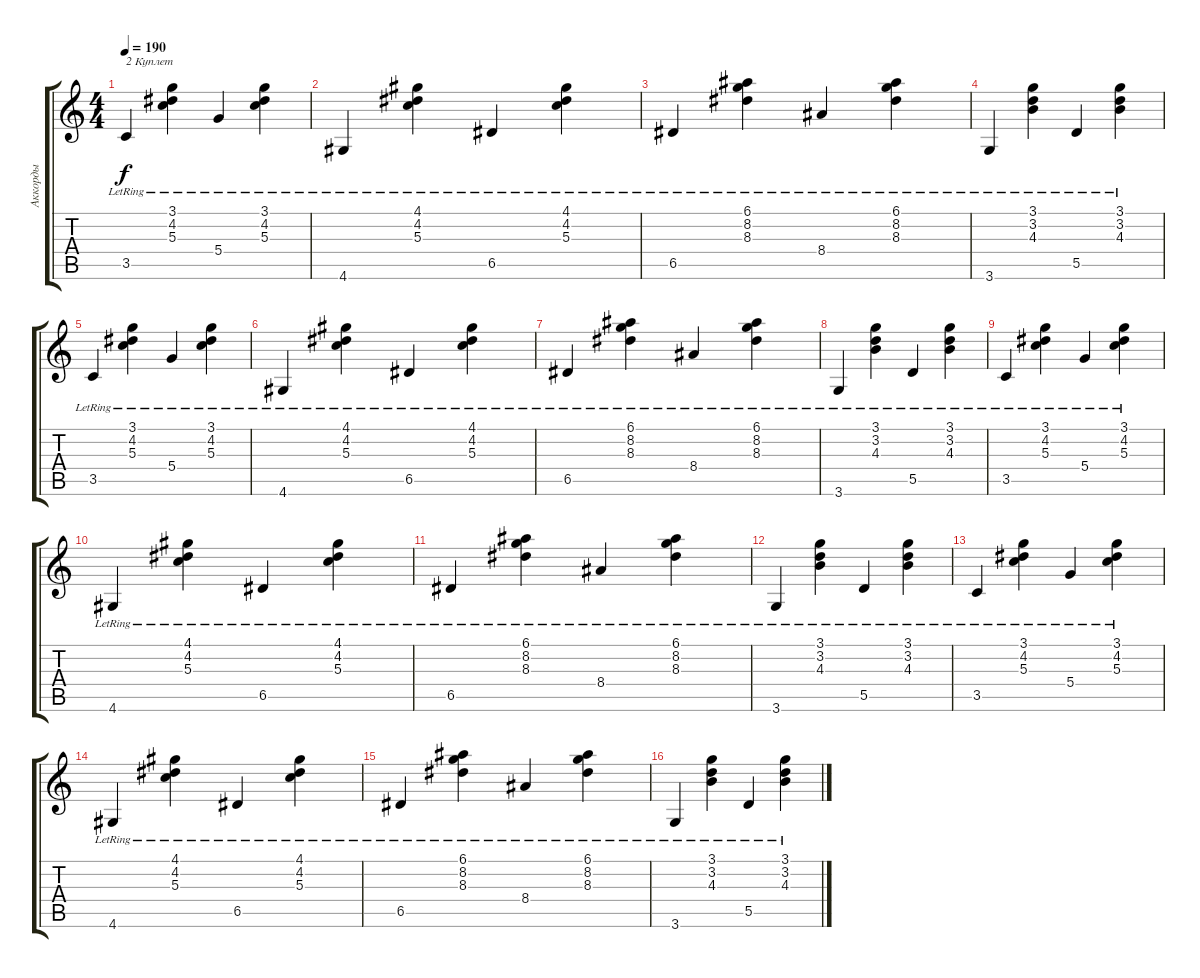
\track ("Аккорды" "Аккорды") {instrument electricguitarjazz}
\staff {score tabs}
\tuning (E4 B3 G3 D3 A2 E2) {hide}
\ts (4 4)
\tempo 190
\clef g2
\ks c
3.5{lr}.4{txt "2 Куплет" dy f} (3.1{lr} 4.2{lr} 5.3{lr}).4 5.4{lr}.4 (3.1{lr} 4.2{lr} 5.3{lr}).4 |
4.6{lr}.4 (4.1{lr} 4.2{lr} 5.3{lr}).4 6.5{lr}.4 (4.1{lr} 4.2{lr} 5.3{lr}).4 |
6.5{lr}.4 (6.1{lr} 8.2{lr} 8.3{lr}).4 8.4{lr}.4 (6.1{lr} 8.2{lr} 8.3{lr}).4 |
3.6{lr}.4 (3.1{lr} 3.2{lr} 4.3{lr}).4 5.5{lr}.4 (3.1{lr} 3.2{lr} 4.3{lr}).4 |
3.5{lr}.4 (3.1{lr} 4.2{lr} 5.3{lr}).4 5.4{lr}.4 (3.1{lr} 4.2{lr} 5.3{lr}).4 |
4.6{lr}.4 (4.1{lr} 4.2{lr} 5.3{lr}).4 6.5{lr}.4 (4.1{lr} 4.2{lr} 5.3{lr}).4 |
6.5{lr}.4 (6.1{lr} 8.2{lr} 8.3{lr}).4 8.4{lr}.4 (6.1{lr} 8.2{lr} 8.3{lr}).4 |
3.6{lr}.4 (3.1{lr} 3.2{lr} 4.3{lr}).4 5.5{lr}.4 (3.1{lr} 3.2{lr} 4.3{lr}).4 |
3.5{lr}.4 (3.1{lr} 4.2{lr} 5.3{lr}).4 5.4{lr}.4 (3.1{lr} 4.2{lr} 5.3{lr}).4 |
4.6{lr}.4 (4.1{lr} 4.2{lr} 5.3{lr}).4 6.5{lr}.4 (4.1{lr} 4.2{lr} 5.3{lr}).4 |
6.5{lr}.4 (6.1{lr} 8.2{lr} 8.3{lr}).4 8.4{lr}.4 (6.1{lr} 8.2{lr} 8.3{lr}).4 |
3.6{lr}.4 (3.1{lr} 3.2{lr} 4.3{lr}).4 5.5{lr}.4 (3.1{lr} 3.2{lr} 4.3{lr}).4 |
3.5{lr}.4 (3.1{lr} 4.2{lr} 5.3{lr}).4 5.4{lr}.4 (3.1{lr} 4.2{lr} 5.3{lr}).4 |
4.6{lr}.4 (4.1{lr} 4.2{lr} 5.3{lr}).4 6.5{lr}.4 (4.1{lr} 4.2{lr} 5.3{lr}).4 |
6.5{lr}.4 (6.1{lr} 8.2{lr} 8.3{lr}).4 8.4{lr}.4 (6.1{lr} 8.2{lr} 8.3{lr}).4 |
3.6{lr}.4 (3.1{lr} 3.2{lr} 4.3{lr}).4 5.5{lr}.4 (3.1{lr} 3.2{lr} 4.3{lr}).4
